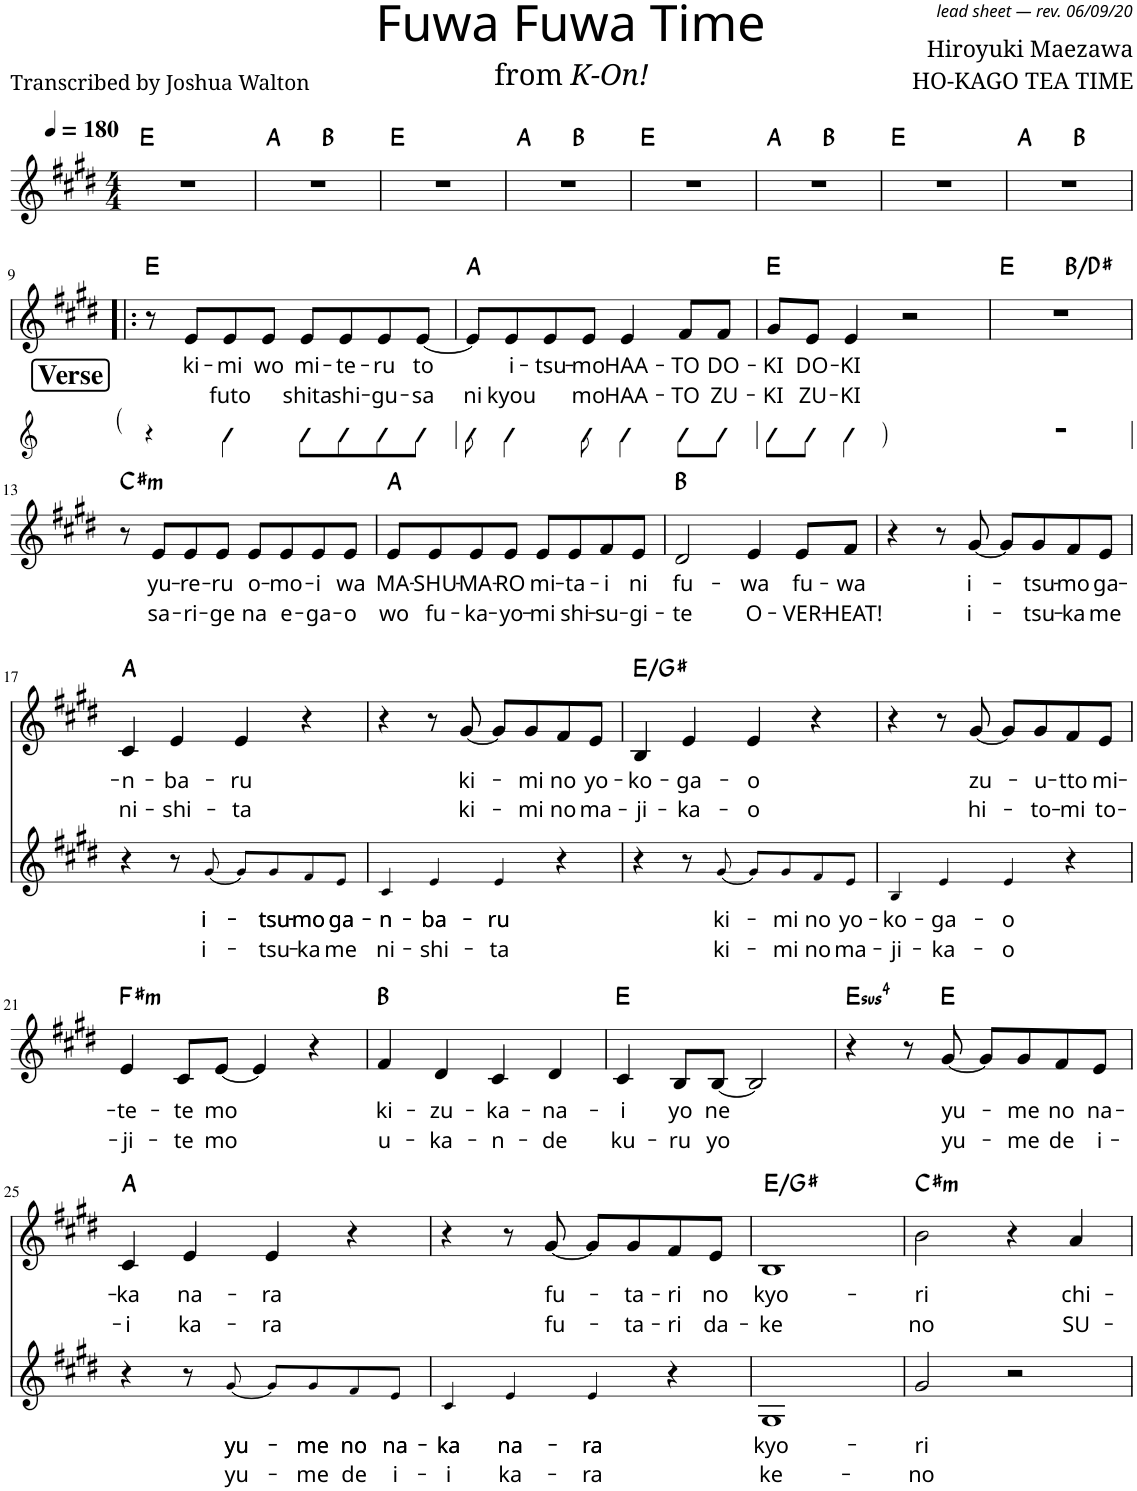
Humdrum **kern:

**kern	**kern	**text	**text	**kern	**text	**text	**harte
*part1	*part1	*part1	*part1	*part1	*part1	*part1	*part1
*staff3	*staff2	*staff2	*staff2	*staff1	*staff1	*staff1	*
*I"Vocals	*	*	*	*	*	*	*
*I'Voc.	*	*	*	*	*	*	*
*stria5	*stria5	*	*	*	*	*	*
*clefG2	*clefG2	*	*	*clefG2	*	*	*
*k[f#c#g#d#]	*k[f#c#g#d#]	*	*	*k[f#c#g#d#]	*	*	*
*M4/4	*M4/4	*	*	*M4/4	*	*	*
*MM180	*MM180	*	*	*MM180	*	*	*
=1	=1	=1	=1	=1	=1	=1	=1
1r	1r	.	.	1r	.	.	E:maj
=2	=2	=2	=2	=2	=2	=2	=2
*	*	*	*	*^	*	*	*
1r	1r	.	.	1r	2ryy	.	.	A:maj
.	.	.	.	.	2ryy	.	.	B:maj
*	*	*	*	*v	*v	*	*	*
=3	=3	=3	=3	=3	=3	=3	=3
1r	1r	.	.	1r	.	.	E:maj
=4	=4	=4	=4	=4	=4	=4	=4
*	*	*	*	*^	*	*	*
1r	1r	.	.	1r	2ryy	.	.	A:maj
.	.	.	.	.	2ryy	.	.	B:maj
*	*	*	*	*v	*v	*	*	*
=5	=5	=5	=5	=5	=5	=5	=5
1r	1r	.	.	1r	.	.	E:maj
=6	=6	=6	=6	=6	=6	=6	=6
*	*	*	*	*^	*	*	*
1r	1r	.	.	1r	2ryy	.	.	A:maj
.	.	.	.	.	2ryy	.	.	B:maj
*	*	*	*	*v	*v	*	*	*
=7	=7	=7	=7	=7	=7	=7	=7
1r	1r	.	.	1r	.	.	E:maj
=8	=8	=8	=8	=8	=8	=8	=8
*	*	*	*	*^	*	*	*
1r	1r	.	.	1r	2ryy	.	.	A:maj
.	.	.	.	.	2ryy	.	.	B:maj
*	*	*	*	*v	*v	*	*	*
!!LO:LB:g=z
!!LO:REH:place=s1:b:B:cj:fs=14:t=Verse
=9!|:	=9!|:	=9!|:	=9!|:	=9!|:	=9!|:	=9!|:	=9!|:
*clefG2	*	*	*	*	*	*	*
*k[f#c#g#d#]	*k[f#c#g#d#]	*	*	*k[f#c#g#d#]	*	*	*
4r	1r	.	.	8r	.	.	E:maj
!	!	!	!	!	!LO:LY:b	!	!
.	.	.	.	8e/L	ki-	.	.
!	!	!	!	!	!LO:LY:b	!LO:LY:b	!
4e\	.	.	.	8e/	-mi	futo	.
!	!	!	!	!	!LO:LY:b	!	!
.	.	.	.	8e/J	wo	.	.
!	!	!	!	!	!LO:LY:b	!LO:LY:b	!
8e\L	.	.	.	8e/L	mi-	shita	.
!	!	!	!	!	!LO:LY:b	!LO:LY:b	!
8e\	.	.	.	8e/	-te-	shi-	.
!	!	!	!	!	!LO:LY:b	!LO:LY:b	!
8e\	.	.	.	8e/	-ru	-gu-	.
!	!	!	!	!	!LO:LY:b	!LO:LY:b	!
8e\J	.	.	.	[8e/J	to	-sa	.
=10	=10	=10	=10	=10	=10	=10	=10
!	!	!	!	!	!	!LO:LY:b	!
8e\	1r	.	.	8e/L]	.	ni	A:maj
!	!	!	!	!	!LO:LY:b	!LO:LY:b	!
4e\	.	.	.	8e/	i-	kyou	.
!	!	!	!	!	!LO:LY:b	!	!
.	.	.	.	8e/	-tsu-	.	.
!	!	!	!	!	!LO:LY:b	!LO:LY:b	!
8e\	.	.	.	8e/J	-mo	mo	.
!	!	!	!	!	!LO:LY:b	!LO:LY:b	!
4e\	.	.	.	4e/	HAA-	HAA-	.
!	!	!	!	!	!LO:LY:b	!LO:LY:b	!
8f#\L	.	.	.	8f#/L	-TO	-TO	.
!	!	!	!	!	!LO:LY:b	!LO:LY:b	!
8f#\J	.	.	.	8f#/J	DO-	ZU-	.
=11	=11	=11	=11	=11	=11	=11	=11
!	!	!	!	!	!LO:LY:b	!LO:LY:b	!
8g#\L	1r	.	.	8g#/L	-KI	-KI	E:maj
!	!	!	!	!	!LO:LY:b	!LO:LY:b	!
8e\J	.	.	.	8e/J	DO-	ZU-	.
!	!	!	!	!	!LO:LY:b	!LO:LY:b	!
4e\	.	.	.	4e/	-KI	-KI	.
2ryy	.	.	.	2r	.	.	.
=12	=12	=12	=12	=12	=12	=12	=12
*	*	*	*	*^	*	*	*
1r	1r	.	.	1r	2ryy	.	.	E:maj
.	.	.	.	.	2ryy	.	.	B:maj/3
!!LO:LB:g=z
=13	=13	=13	=13	=13	=13	=13	=13	=13
!	!	!	!	!	!	!	!	!LO:H:kt=m
*	*	*	*	*v	*v	*	*	*
1r	1r	.	.	8r	.	.	C#:min
!	!	!	!	!	!LO:LY:b	!LO:LY:b	!
.	.	.	.	8e/L	yu-	sa-	.
!	!	!	!	!	!LO:LY:b	!LO:LY:b	!
.	.	.	.	8e/	-re-	-ri-	.
!	!	!	!	!	!LO:LY:b	!LO:LY:b	!
.	.	.	.	8e/J	-ru	-ge	.
!	!	!	!	!	!LO:LY:b	!LO:LY:b	!
.	.	.	.	8e/L	o-	na	.
!	!	!	!	!	!LO:LY:b	!LO:LY:b	!
.	.	.	.	8e/	-mo-	e-	.
!	!	!	!	!	!LO:LY:b	!LO:LY:b	!
.	.	.	.	8e/	-i	-ga-	.
!	!	!	!	!	!LO:LY:b	!LO:LY:b	!
.	.	.	.	8e/J	wa	-o	.
=14	=14	=14	=14	=14	=14	=14	=14
!	!	!	!	!	!LO:LY:b	!LO:LY:b	!
1r	1r	.	.	8e/L	MA-	wo	A:maj
!	!	!	!	!	!LO:LY:b	!LO:LY:b	!
.	.	.	.	8e/	-SHU-	fu-	.
!	!	!	!	!	!LO:LY:b	!LO:LY:b	!
.	.	.	.	8e/	-MA-	-ka-	.
!	!	!	!	!	!LO:LY:b	!LO:LY:b	!
.	.	.	.	8e/J	-RO	-yo-	.
!	!	!	!	!	!LO:LY:b	!LO:LY:b	!
.	.	.	.	8e/L	mi-	-mi	.
!	!	!	!	!	!LO:LY:b	!LO:LY:b	!
.	.	.	.	8e/	-ta-	shi-	.
!	!	!	!	!	!LO:LY:b	!LO:LY:b	!
.	.	.	.	8f#/	-i	-su-	.
!	!	!	!	!	!LO:LY:b	!LO:LY:b	!
.	.	.	.	8e/J	ni	-gi-	.
=15	=15	=15	=15	=15	=15	=15	=15
!	!	!	!	!	!LO:LY:b	!LO:LY:b	!
1r	1r	.	.	2d#/	fu-	-te	B:maj
!	!	!	!	!	!LO:LY:b	!LO:LY:b	!
.	.	.	.	4e/	-wa	O-	.
!	!	!	!	!	!LO:LY:b	!LO:LY:b	!
.	.	.	.	8e/L	fu-	-VER-	.
!	!	!	!	!	!LO:LY:b	!LO:LY:b	!
.	.	.	.	8f#/J	-wa	-HEAT!	.
=16	=16	=16	=16	=16	=16	=16	=16
1r	1r	.	.	4r	.	.	.
.	.	.	.	8r	.	.	.
!	!	!	!	!	!LO:LY:b	!LO:LY:b	!
.	.	.	.	[8g#/	i-	i-	.
.	.	.	.	8g#/L]	.	.	.
!	!	!	!	!	!LO:LY:b	!LO:LY:b	!
.	.	.	.	8g#/	-tsu-	-tsu-	.
!	!	!	!	!	!LO:LY:b	!LO:LY:b	!
.	.	.	.	8f#/	-mo	-ka	.
!	!	!	!	!	!LO:LY:b	!LO:LY:b	!
.	.	.	.	8e/J	ga-	me	.
!!LO:LB:g=z
=17	=17	=17	=17	=17	=17	=17	=17
!	!	!	!	!	!LO:LY:b	!LO:LY:b	!
1r	4r	.	.	4c#/	-n-	ni-	A:maj
!	!	!	!	!	!LO:LY:b	!LO:LY:b	!
.	8r	.	.	4e/	-ba-	-shi-	.
!	!	!LO:LY:b	!LO:LY:b	!	!	!	!
.	[8g#!/	i-	i-	.	.	.	.
!	!	!	!	!	!LO:LY:b	!LO:LY:b	!
.	8g#!/L]	.	.	4e/	-ru	-ta	.
!	!	!LO:LY:b	!LO:LY:b	!	!	!	!
.	8g#!/	-tsu-	-tsu-	.	.	.	.
!	!	!LO:LY:b	!LO:LY:b	!	!	!	!
.	8f#!/	-mo	-ka	4r	.	.	.
!	!	!LO:LY:b	!LO:LY:b	!	!	!	!
.	8e!/J	ga-	me	.	.	.	.
=18	=18	=18	=18	=18	=18	=18	=18
!	!	!LO:LY:b	!LO:LY:b	!	!	!	!
1r	4c#!/	-n-	ni-	4r	.	.	.
!	!	!LO:LY:b	!LO:LY:b	!	!	!	!
.	4e!/	-ba-	-shi-	8r	.	.	.
!	!	!	!	!	!LO:LY:b	!LO:LY:b	!
.	.	.	.	[8g#/	ki-	ki-	.
!	!	!LO:LY:b	!LO:LY:b	!	!	!	!
.	4e!/	-ru	-ta	8g#/L]	.	.	.
!	!	!	!	!	!LO:LY:b	!LO:LY:b	!
.	.	.	.	8g#/	-mi	-mi	.
!	!	!	!	!	!LO:LY:b	!LO:LY:b	!
.	4r	.	.	8f#/	no	no	.
!	!	!	!	!	!LO:LY:b	!LO:LY:b	!
.	.	.	.	8e/J	yo-	ma-	.
=19	=19	=19	=19	=19	=19	=19	=19
!	!	!	!	!	!LO:LY:b	!LO:LY:b	!
1r	4r	.	.	4B/	-ko-	-ji-	E:maj/3
!	!	!	!	!	!LO:LY:b	!LO:LY:b	!
.	8r	.	.	4e/	-ga-	-ka-	.
!	!	!LO:LY:b	!LO:LY:b	!	!	!	!
.	[8g#!/	ki-	ki-	.	.	.	.
!	!	!	!	!	!LO:LY:b	!LO:LY:b	!
.	8g#!/L]	.	.	4e/	-o	-o	.
!	!	!LO:LY:b	!LO:LY:b	!	!	!	!
.	8g#!/	-mi	-mi	.	.	.	.
!	!	!LO:LY:b	!LO:LY:b	!	!	!	!
.	8f#!/	no	no	4r	.	.	.
!	!	!LO:LY:b	!LO:LY:b	!	!	!	!
.	8e!/J	yo-	ma-	.	.	.	.
=20	=20	=20	=20	=20	=20	=20	=20
!	!	!LO:LY:b	!LO:LY:b	!	!	!	!
1r	4B!/	-ko-	-ji-	4r	.	.	.
!	!	!LO:LY:b	!LO:LY:b	!	!	!	!
.	4e!/	-ga-	-ka-	8r	.	.	.
!	!	!	!	!	!LO:LY:b	!LO:LY:b	!
.	.	.	.	[8g#/	-zu-	hi-	.
!	!	!LO:LY:b	!LO:LY:b	!	!	!	!
.	4e!/	-o	-o	8g#/L]	.	.	.
!	!	!	!	!	!LO:LY:b	!LO:LY:b	!
.	.	.	.	8g#/	-u-	-to-	.
!	!	!	!	!	!LO:LY:b	!LO:LY:b	!
.	4r	.	.	8f#/	-tto	-mi	.
!	!	!	!	!	!LO:LY:b	!LO:LY:b	!
.	.	.	.	8e/J	mi-	to-	.
!!LO:LB:g=z
=21	=21	=21	=21	=21	=21	=21	=21
!	!	!	!	!	!LO:LY:b	!LO:LY:b	!LO:H:kt=m
1r	1r	.	.	4e/	-te-	-ji-	F#:min
!	!	!	!	!	!LO:LY:b	!LO:LY:b	!
.	.	.	.	8c#/L	-te	-te	.
!	!	!	!	!	!LO:LY:b	!LO:LY:b	!
.	.	.	.	[8e/J	mo	mo	.
.	.	.	.	4e/]	.	.	.
.	.	.	.	4r	.	.	.
=22	=22	=22	=22	=22	=22	=22	=22
!	!	!	!	!	!LO:LY:b	!LO:LY:b	!
1r	1r	.	.	4f#/	ki-	u-	B:maj
!	!	!	!	!	!LO:LY:b	!LO:LY:b	!
.	.	.	.	4d#/	-zu-	-ka-	.
!	!	!	!	!	!LO:LY:b	!LO:LY:b	!
.	.	.	.	4c#/	-ka-	-n-	.
!	!	!	!	!	!LO:LY:b	!LO:LY:b	!
.	.	.	.	4d#/	-na-	-de	.
=23	=23	=23	=23	=23	=23	=23	=23
!	!	!	!	!	!LO:LY:b	!LO:LY:b	!
1r	1r	.	.	4c#/	-i	ku-	E:maj
!	!	!	!	!	!LO:LY:b	!LO:LY:b	!
.	.	.	.	8B/L	yo	-ru	.
!	!	!	!	!	!LO:LY:b	!LO:LY:b	!
.	.	.	.	[8B/J	ne	yo	.
.	.	.	.	2B/]	.	.	.
=24	=24	=24	=24	=24	=24	=24	=24
!	!	!	!	!	!	!	!LO:H:kt=4
1r	1r	.	.	4r	.	.	E:sus4
.	.	.	.	8r	.	.	.
!	!	!	!	!	!LO:LY:b	!LO:LY:b	!
.	.	.	.	[8g#/	yu-	yu-	E:maj
.	.	.	.	8g#/L]	.	.	.
!	!	!	!	!	!LO:LY:b	!LO:LY:b	!
.	.	.	.	8g#/	-me	-me	.
!	!	!	!	!	!LO:LY:b	!LO:LY:b	!
.	.	.	.	8f#/	no	de	.
!	!	!	!	!	!LO:LY:b	!LO:LY:b	!
.	.	.	.	8e/J	na-	i-	.
!!LO:LB:g=z
=25	=25	=25	=25	=25	=25	=25	=25
!	!	!	!	!	!LO:LY:b	!LO:LY:b	!
1r	4r	.	.	4c#/	-ka	-i	A:maj
!	!	!	!	!	!LO:LY:b	!LO:LY:b	!
.	8r	.	.	4e/	na-	ka-	.
!	!	!LO:LY:b	!LO:LY:b	!	!	!	!
.	[8g#!/	yu-	yu-	.	.	.	.
!	!	!	!	!	!LO:LY:b	!LO:LY:b	!
.	8g#!/L]	.	.	4e/	-ra	-ra	.
!	!	!LO:LY:b	!LO:LY:b	!	!	!	!
.	8g#!/	-me	-me	.	.	.	.
!	!	!LO:LY:b	!LO:LY:b	!	!	!	!
.	8f#!/	no	de	4r	.	.	.
!	!	!LO:LY:b	!LO:LY:b	!	!	!	!
.	8e!/J	na-	i-	.	.	.	.
=26	=26	=26	=26	=26	=26	=26	=26
!	!	!LO:LY:b	!LO:LY:b	!	!	!	!
1r	4c#!/	-ka	-i	4r	.	.	.
!	!	!LO:LY:b	!LO:LY:b	!	!	!	!
.	4e!/	na-	ka-	8r	.	.	.
!	!	!	!	!	!LO:LY:b	!LO:LY:b	!
.	.	.	.	[8g#/	fu-	fu-	.
!	!	!LO:LY:b	!LO:LY:b	!	!	!	!
.	4e!/	-ra	-ra	8g#/L]	.	.	.
!	!	!	!	!	!LO:LY:b	!LO:LY:b	!
.	.	.	.	8g#/	-ta-	-ta-	.
!	!	!	!	!	!LO:LY:b	!LO:LY:b	!
.	4r	.	.	8f#/	-ri	-ri	.
!	!	!	!	!	!LO:LY:b	!LO:LY:b	!
.	.	.	.	8e/J	no	da-	.
=27	=27	=27	=27	=27	=27	=27	=27
!	!	!LO:LY:b	!LO:LY:b	!	!LO:LY:b	!LO:LY:b	!
1r	1G#	kyo-	ke-	1B	kyo-	-ke	E:maj/3
=28	=28	=28	=28	=28	=28	=28	=28
!	!	!LO:LY:b	!LO:LY:b	!	!LO:LY:b	!LO:LY:b	!LO:H:kt=m
1r	2g#/	-ri	-no	2b\	-ri	no	C#:min
.	2r	.	.	4r	.	.	.
!	!	!	!	!	!LO:LY:b	!LO:LY:b	!
.	.	.	.	4a/	chi-	SU-	.
=	=	=	=	=	=	=	=
*-	*-	*-	*-	*-	*-	*-	*-
